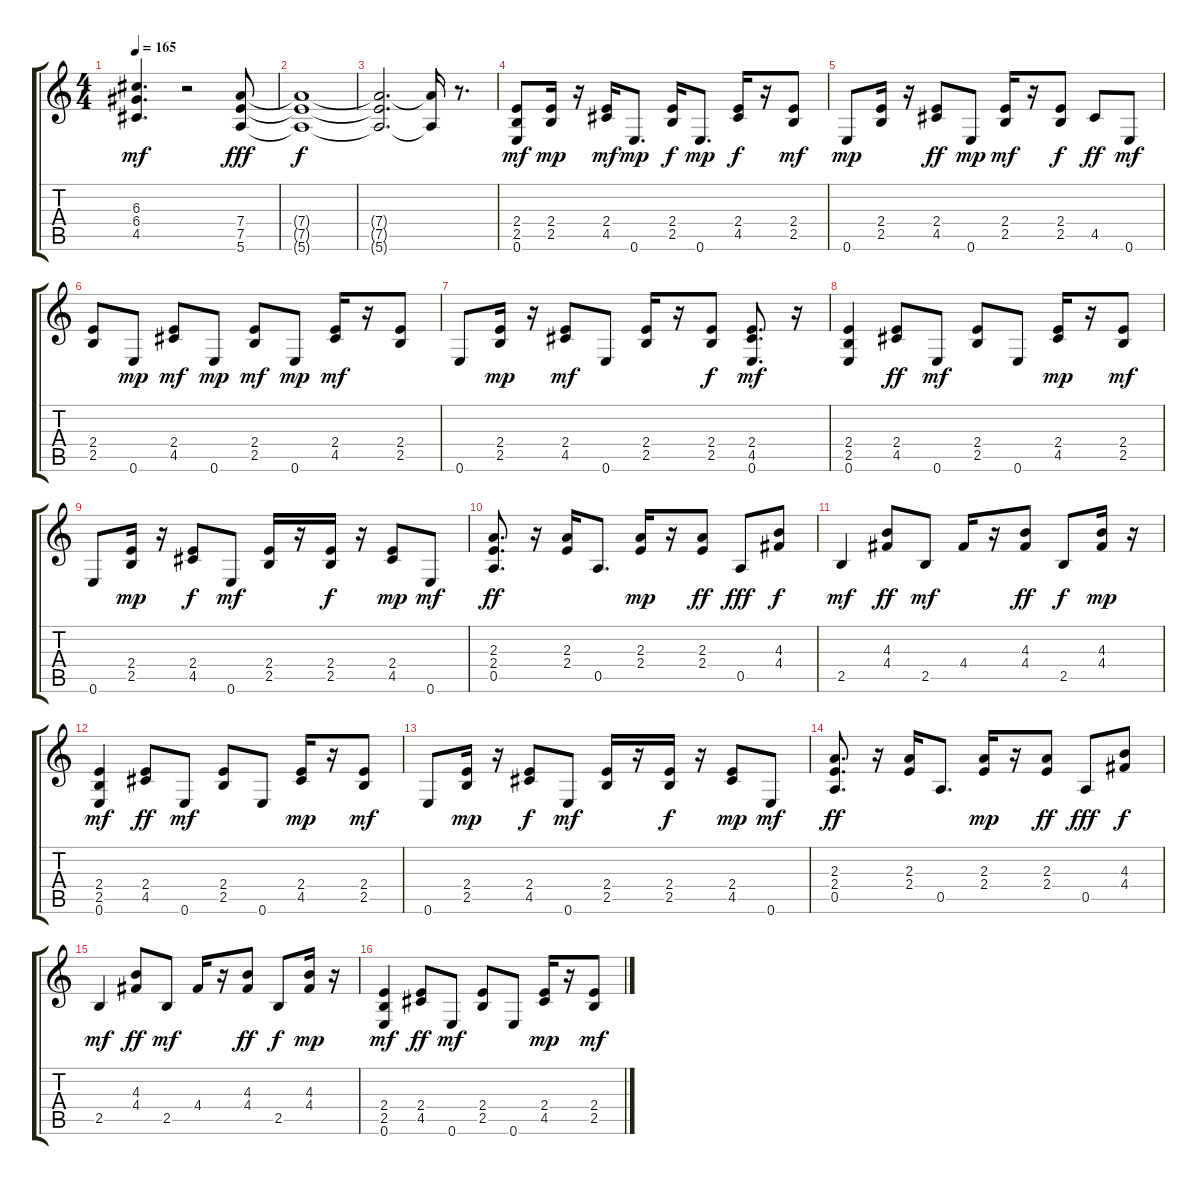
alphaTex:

\track "" {instrument overdrivenguitar}
\staff {score tabs}
\tuning (E4 B3 G3 D3 A2 E2) {hide}
\ts (4 4)
\tempo 165
\clef g2
\ks c
(6.3 6.4 4.5).4{d dy mf} r.2 (7.4 7.5 5.6).8{dy fff} |
(7.4{t} 7.5{t} 5.6{t}).1{dy f} |
(7.4{t} 7.5{t} 5.6{t}).2{d} (7.4{t} 5.6{t}).16 r.8{d} |
(2.4 2.5 0.6).8{dy mf} (2.4 2.5).16{dy mp} r.16 (2.4 4.5).16{dy mf} 0.6.8{d dy mp} (2.4 2.5).16{dy f} 0.6.8{d dy mp} (2.4 4.5).16{dy f} r.16 (2.4 2.5).8{dy mf} |
0.6.8{dy mp} (2.4 2.5).16 r.16 (2.4 4.5).8{dy ff} 0.6.8{dy mp} (2.4 2.5).16{dy mf} r.16 (2.4 2.5).8{dy f} 4.5.8{dy ff} 0.6.8{dy mf} |
(2.4 2.5).8 0.6.8{dy mp} (2.4 4.5).8{dy mf} 0.6.8{dy mp} (2.4 2.5).8{dy mf} 0.6.8{dy mp} (2.4 4.5).16{dy mf} r.16 (2.4 2.5).8 |
0.6.8 (2.4 2.5).16{dy mp} r.16 (2.4 4.5).8{dy mf} 0.6.8 (2.4 2.5).16 r.16 (2.4 2.5).8{dy f} (2.4 4.5 0.6).8{d dy mf} r.16 |
(2.4 2.5 0.6).4 (2.4 4.5).8{dy ff} 0.6.8{dy mf} (2.4 2.5).8 0.6.8 (2.4 4.5).16{dy mp} r.16 (2.4 2.5).8{dy mf} |
0.6.8 (2.4 2.5).16{dy mp} r.16 (2.4 4.5).8{dy f} 0.6.8{dy mf} (2.4 2.5).16 r.16 (2.4 2.5).16{dy f} r.16 (2.4 4.5).8{dy mp} 0.6.8{dy mf} |
(2.3 2.4 0.5).8{d dy ff} r.16 (2.3 2.4).16 0.5.8{d} (2.3 2.4).16{dy mp} r.16 (2.3 2.4).8{dy ff} 0.5.8{dy fff} (4.3 4.4).8{dy f} |
2.5.4{dy mf} (4.3 4.4).8{dy ff} 2.5.8{dy mf} 4.4.16 r.16 (4.3 4.4).8{dy ff} 2.5.8{dy f} (4.3 4.4).16{dy mp} r.16 |
(2.4 2.5 0.6).4{dy mf} (2.4 4.5).8{dy ff} 0.6.8{dy mf} (2.4 2.5).8 0.6.8 (2.4 4.5).16{dy mp} r.16 (2.4 2.5).8{dy mf} |
0.6.8 (2.4 2.5).16{dy mp} r.16 (2.4 4.5).8{dy f} 0.6.8{dy mf} (2.4 2.5).16 r.16 (2.4 2.5).16{dy f} r.16 (2.4 4.5).8{dy mp} 0.6.8{dy mf} |
(2.3 2.4 0.5).8{d dy ff} r.16 (2.3 2.4).16 0.5.8{d} (2.3 2.4).16{dy mp} r.16 (2.3 2.4).8{dy ff} 0.5.8{dy fff} (4.3 4.4).8{dy f} |
2.5.4{dy mf} (4.3 4.4).8{dy ff} 2.5.8{dy mf} 4.4.16 r.16 (4.3 4.4).8{dy ff} 2.5.8{dy f} (4.3 4.4).16{dy mp} r.16 |
(2.4 2.5 0.6).4{dy mf} (2.4 4.5).8{dy ff} 0.6.8{dy mf} (2.4 2.5).8 0.6.8 (2.4 4.5).16{dy mp} r.16 (2.4 2.5).8{dy mf}
